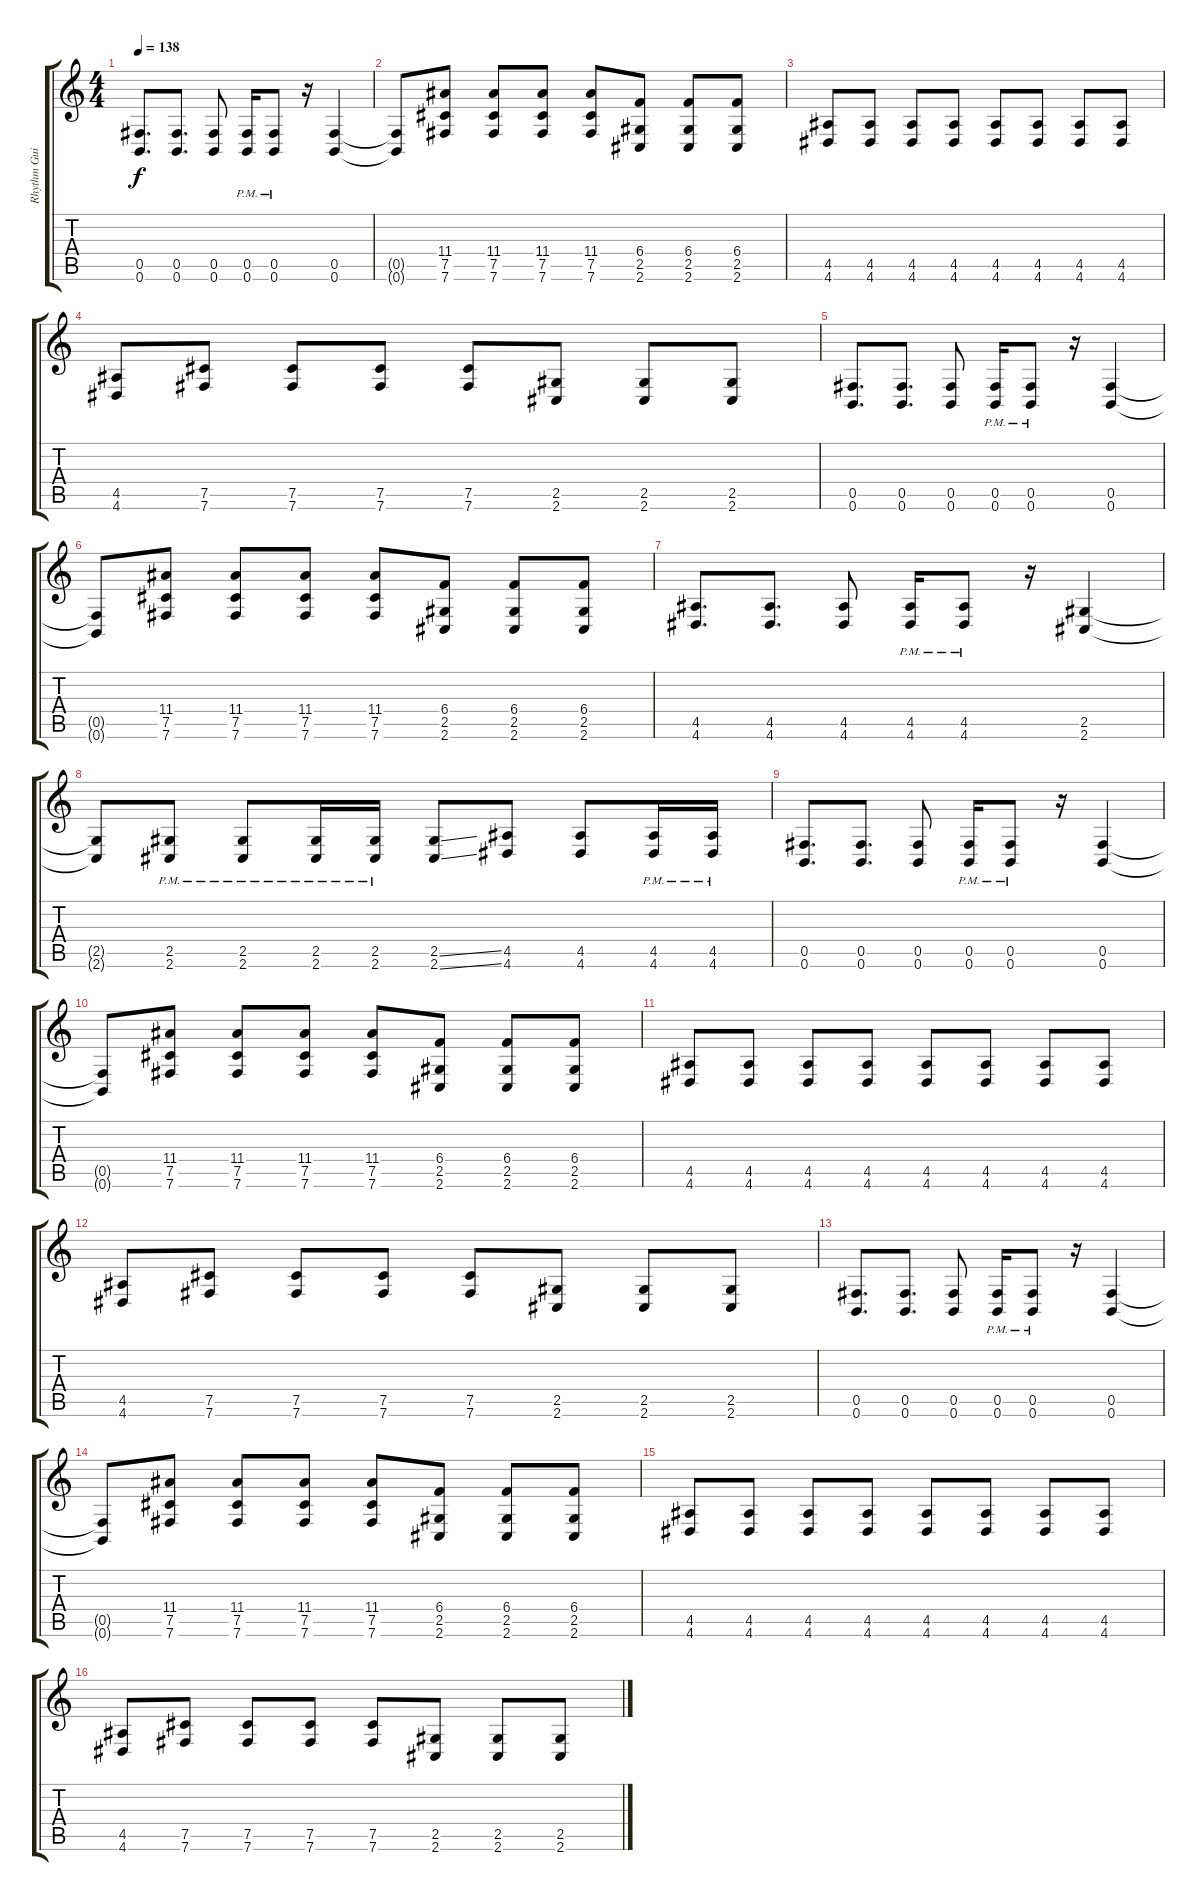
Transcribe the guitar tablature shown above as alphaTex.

\track ("Rhythm Guitar 1" "Rhythm Gui") {instrument distortionguitar}
\staff {score tabs}
\tuning (Db4 Ab3 E3 B2 Gb2 B1) {hide}
\ts (4 4)
\tempo 138
\clef g2
\ks c
(0.5 0.6).8{d dy f} (0.5 0.6).8{d} (0.5 0.6).8 (0.5{pm} 0.6{pm}).16 (0.5{pm} 0.6{pm}).8 r.16 (0.5 0.6).4 |
(0.5{t} 0.6{t}).8 (11.4 7.5 7.6).8 (11.4 7.5 7.6).8 (11.4 7.5 7.6).8 (11.4 7.5 7.6).8 (6.4 2.5 2.6).8 (6.4 2.5 2.6).8 (6.4 2.5 2.6).8 |
(4.5 4.6).8 (4.5 4.6).8 (4.5 4.6).8 (4.5 4.6).8 (4.5 4.6).8 (4.5 4.6).8 (4.5 4.6).8 (4.5 4.6).8 |
(4.5 4.6).8 (7.5 7.6).8 (7.5 7.6).8 (7.5 7.6).8 (7.5 7.6).8 (2.5 2.6).8 (2.5 2.6).8 (2.5 2.6).8 |
(0.5 0.6).8{d} (0.5 0.6).8{d} (0.5 0.6).8 (0.5{pm} 0.6{pm}).16 (0.5{pm} 0.6{pm}).8 r.16 (0.5 0.6).4 |
(0.5{t} 0.6{t}).8 (11.4 7.5 7.6).8 (11.4 7.5 7.6).8 (11.4 7.5 7.6).8 (11.4 7.5 7.6).8 (6.4 2.5 2.6).8 (6.4 2.5 2.6).8 (6.4 2.5 2.6).8 |
(4.5 4.6).8{d} (4.5 4.6).8{d} (4.5 4.6).8 (4.5{pm} 4.6{pm}).16 (4.5{pm} 4.6{pm}).8 r.16 (2.5 2.6).4 |
(2.5{t} 2.6{t}).8 (2.5{pm} 2.6{pm}).8 (2.5{pm} 2.6{pm}).8 (2.5{pm} 2.6{pm}).16 (2.5 2.6{pm}).16 (2.5{ss} 2.6{ss}).8 (4.5 4.6).8 (4.5 4.6).8 (4.5{pm} 4.6{pm}).16 (4.5{pm} 4.6{pm}).16 |
(0.5 0.6).8{d} (0.5 0.6).8{d} (0.5 0.6).8 (0.5{pm} 0.6{pm}).16 (0.5{pm} 0.6{pm}).8 r.16 (0.5 0.6).4 |
(0.5{t} 0.6{t}).8 (11.4 7.5 7.6).8 (11.4 7.5 7.6).8 (11.4 7.5 7.6).8 (11.4 7.5 7.6).8 (6.4 2.5 2.6).8 (6.4 2.5 2.6).8 (6.4 2.5 2.6).8 |
(4.5 4.6).8 (4.5 4.6).8 (4.5 4.6).8 (4.5 4.6).8 (4.5 4.6).8 (4.5 4.6).8 (4.5 4.6).8 (4.5 4.6).8 |
(4.5 4.6).8 (7.5 7.6).8 (7.5 7.6).8 (7.5 7.6).8 (7.5 7.6).8 (2.5 2.6).8 (2.5 2.6).8 (2.5 2.6).8 |
(0.5 0.6).8{d} (0.5 0.6).8{d} (0.5 0.6).8 (0.5{pm} 0.6{pm}).16 (0.5{pm} 0.6{pm}).8 r.16 (0.5 0.6).4 |
(0.5{t} 0.6{t}).8 (11.4 7.5 7.6).8 (11.4 7.5 7.6).8 (11.4 7.5 7.6).8 (11.4 7.5 7.6).8 (6.4 2.5 2.6).8 (6.4 2.5 2.6).8 (6.4 2.5 2.6).8 |
(4.5 4.6).8 (4.5 4.6).8 (4.5 4.6).8 (4.5 4.6).8 (4.5 4.6).8 (4.5 4.6).8 (4.5 4.6).8 (4.5 4.6).8 |
(4.5 4.6).8 (7.5 7.6).8 (7.5 7.6).8 (7.5 7.6).8 (7.5 7.6).8 (2.5 2.6).8 (2.5 2.6).8 (2.5 2.6).8
